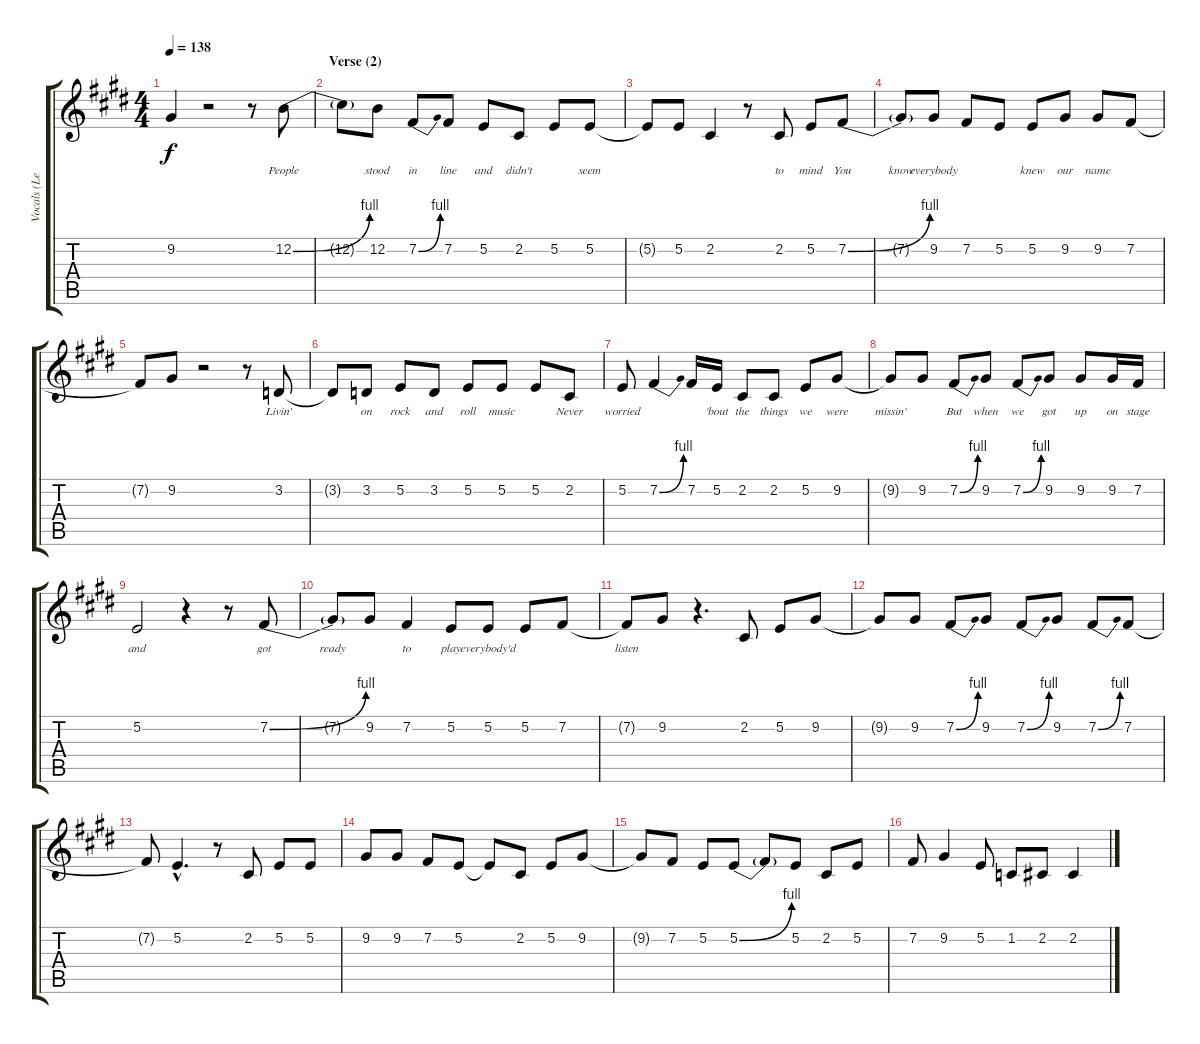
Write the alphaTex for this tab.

\track ("Vocals (Lead)" "Vocals (Le") {instrument trumpet}
\staff {score tabs}
\tuning (E4 B3 G3 D3 A2 E2) {hide}
\ts (4 4)
\tempo 138
\clef g2
\ks e
9.2.4{lyrics (0 "") lyrics (1 "") lyrics (2 "") lyrics (3 "") lyrics (4 "") dy f} r.2 r.8 12.2{be (bend 0 0 60 4)}.8{lyrics (0 "People") lyrics (1 "") lyrics (2 "") lyrics (3 "") lyrics (4 "")} |
\section ("" "Verse (2)")
12.2{t}.8{lyrics (0 "") lyrics (1 "") lyrics (2 "") lyrics (3 "") lyrics (4 "")} 12.2.8{lyrics (0 "stood") lyrics (1 "") lyrics (2 "") lyrics (3 "") lyrics (4 "")} 7.2{be (bend 0 0 60 4)}.8{lyrics (0 "in") lyrics (1 "") lyrics (2 "") lyrics (3 "") lyrics (4 "")} 7.2.8{lyrics (0 "line") lyrics (1 "") lyrics (2 "") lyrics (3 "") lyrics (4 "")} 5.2.8{lyrics (0 "and") lyrics (1 "") lyrics (2 "") lyrics (3 "") lyrics (4 "")} 2.2.8{lyrics (0 "didn't") lyrics (1 "") lyrics (2 "") lyrics (3 "") lyrics (4 "")} 5.2.8{lyrics (0 "") lyrics (1 "") lyrics (2 "") lyrics (3 "") lyrics (4 "")} 5.2.8{lyrics (0 "seem") lyrics (1 "") lyrics (2 "") lyrics (3 "") lyrics (4 "")} |
5.2{t}.8{lyrics (0 "") lyrics (1 "") lyrics (2 "") lyrics (3 "") lyrics (4 "")} 5.2.8{lyrics (0 "") lyrics (1 "") lyrics (2 "") lyrics (3 "") lyrics (4 "")} 2.2.4{lyrics (0 "") lyrics (1 "") lyrics (2 "") lyrics (3 "") lyrics (4 "")} r.8 2.2.8{lyrics (0 "to") lyrics (1 "") lyrics (2 "") lyrics (3 "") lyrics (4 "")} 5.2.8{lyrics (0 "mind") lyrics (1 "") lyrics (2 "") lyrics (3 "") lyrics (4 "")} 7.2{be (bend 0 0 60 4)}.8{lyrics (0 "You") lyrics (1 "") lyrics (2 "") lyrics (3 "") lyrics (4 "")} |
7.2{t}.8{lyrics (0 "know") lyrics (1 "") lyrics (2 "") lyrics (3 "") lyrics (4 "")} 9.2.8{lyrics (0 "everybody") lyrics (1 "") lyrics (2 "") lyrics (3 "") lyrics (4 "")} 7.2.8{lyrics (0 "") lyrics (1 "") lyrics (2 "") lyrics (3 "") lyrics (4 "")} 5.2.8{lyrics (0 "") lyrics (1 "") lyrics (2 "") lyrics (3 "") lyrics (4 "")} 5.2.8{lyrics (0 "knew") lyrics (1 "") lyrics (2 "") lyrics (3 "") lyrics (4 "")} 9.2.8{lyrics (0 "our") lyrics (1 "") lyrics (2 "") lyrics (3 "") lyrics (4 "")} 9.2.8{lyrics (0 "name") lyrics (1 "") lyrics (2 "") lyrics (3 "") lyrics (4 "")} 7.2.8{lyrics (0 "") lyrics (1 "") lyrics (2 "") lyrics (3 "") lyrics (4 "")} |
7.2{t}.8{lyrics (0 "") lyrics (1 "") lyrics (2 "") lyrics (3 "") lyrics (4 "")} 9.2.8{lyrics (0 "") lyrics (1 "") lyrics (2 "") lyrics (3 "") lyrics (4 "")} r.2 r.8 3.2.8{lyrics (0 "Livin'") lyrics (1 "") lyrics (2 "") lyrics (3 "") lyrics (4 "")} |
3.2{t}.8{lyrics (0 "") lyrics (1 "") lyrics (2 "") lyrics (3 "") lyrics (4 "")} 3.2.8{lyrics (0 "on") lyrics (1 "") lyrics (2 "") lyrics (3 "") lyrics (4 "")} 5.2.8{lyrics (0 "rock") lyrics (1 "") lyrics (2 "") lyrics (3 "") lyrics (4 "")} 3.2.8{lyrics (0 "and") lyrics (1 "") lyrics (2 "") lyrics (3 "") lyrics (4 "")} 5.2.8{lyrics (0 "roll") lyrics (1 "") lyrics (2 "") lyrics (3 "") lyrics (4 "")} 5.2.8{lyrics (0 "music") lyrics (1 "") lyrics (2 "") lyrics (3 "") lyrics (4 "")} 5.2.8{lyrics (0 "") lyrics (1 "") lyrics (2 "") lyrics (3 "") lyrics (4 "")} 2.2.8{lyrics (0 "Never") lyrics (1 "") lyrics (2 "") lyrics (3 "") lyrics (4 "")} |
5.2.8{lyrics (0 "worried") lyrics (1 "") lyrics (2 "") lyrics (3 "") lyrics (4 "")} 7.2{be (bend 0 0 60 4)}.4{lyrics (0 "") lyrics (1 "") lyrics (2 "") lyrics (3 "") lyrics (4 "")} 7.2.16{lyrics (0 "") lyrics (1 "") lyrics (2 "") lyrics (3 "") lyrics (4 "")} 5.2.16{lyrics (0 "'bout") lyrics (1 "") lyrics (2 "") lyrics (3 "") lyrics (4 "")} 2.2.8{lyrics (0 "the") lyrics (1 "") lyrics (2 "") lyrics (3 "") lyrics (4 "")} 2.2.8{lyrics (0 "things") lyrics (1 "") lyrics (2 "") lyrics (3 "") lyrics (4 "")} 5.2.8{lyrics (0 "we") lyrics (1 "") lyrics (2 "") lyrics (3 "") lyrics (4 "")} 9.2.8{lyrics (0 "were") lyrics (1 "") lyrics (2 "") lyrics (3 "") lyrics (4 "")} |
9.2{t}.8{lyrics (0 "missin'") lyrics (1 "") lyrics (2 "") lyrics (3 "") lyrics (4 "")} 9.2.8{lyrics (0 "") lyrics (1 "") lyrics (2 "") lyrics (3 "") lyrics (4 "")} 7.2{be (bend 0 0 60 4)}.8{lyrics (0 "But") lyrics (1 "") lyrics (2 "") lyrics (3 "") lyrics (4 "")} 9.2.8{lyrics (0 "when") lyrics (1 "") lyrics (2 "") lyrics (3 "") lyrics (4 "")} 7.2{be (bend 0 0 60 4)}.8{lyrics (0 "we") lyrics (1 "") lyrics (2 "") lyrics (3 "") lyrics (4 "")} 9.2.8{lyrics (0 "got") lyrics (1 "") lyrics (2 "") lyrics (3 "") lyrics (4 "")} 9.2.8{lyrics (0 "up") lyrics (1 "") lyrics (2 "") lyrics (3 "") lyrics (4 "")} 9.2.16{lyrics (0 "on") lyrics (1 "") lyrics (2 "") lyrics (3 "") lyrics (4 "")} 7.2.16{lyrics (0 "stage") lyrics (1 "") lyrics (2 "") lyrics (3 "") lyrics (4 "")} |
5.2.2{lyrics (0 "and") lyrics (1 "") lyrics (2 "") lyrics (3 "") lyrics (4 "")} r.4 r.8 7.2{be (bend 0 0 60 4)}.8{lyrics (0 "got") lyrics (1 "") lyrics (2 "") lyrics (3 "") lyrics (4 "")} |
7.2{t}.8{lyrics (0 "ready") lyrics (1 "") lyrics (2 "") lyrics (3 "") lyrics (4 "")} 9.2.8{lyrics (0 "") lyrics (1 "") lyrics (2 "") lyrics (3 "") lyrics (4 "")} 7.2.4{lyrics (0 "to") lyrics (1 "") lyrics (2 "") lyrics (3 "") lyrics (4 "")} 5.2.8{lyrics (0 "play") lyrics (1 "") lyrics (2 "") lyrics (3 "") lyrics (4 "")} 5.2.8{lyrics (0 "everybody'd") lyrics (1 "") lyrics (2 "") lyrics (3 "") lyrics (4 "")} 5.2.8{lyrics (0 "") lyrics (1 "") lyrics (2 "") lyrics (3 "") lyrics (4 "")} 7.2.8{lyrics (0 "") lyrics (1 "") lyrics (2 "") lyrics (3 "") lyrics (4 "")} |
7.2{t}.8{lyrics (0 "listen") lyrics (1 "") lyrics (2 "") lyrics (3 "") lyrics (4 "")} 9.2.8 r.4{d} 2.2.8 5.2.8 9.2.8 |
9.2{t}.8 9.2.8 7.2{be (bend 0 0 60 4)}.8 9.2.8 7.2{be (bend 0 0 60 4)}.8 9.2.8 7.2{be (bend 0 0 60 4)}.8 7.2.8 |
7.2{t}.8 5.2{hac}.4{d} r.8 2.2.8 5.2.8 5.2.8 |
9.2.8 9.2.8 7.2.8 5.2.8 5.2{t}.8 2.2.8 5.2.8 9.2.8 |
9.2{t}.8 7.2.8 5.2.8 5.2{be (bend 0 0 60 4)}.8 5.2{t}.8 5.2.8 2.2.8 5.2.8 |
7.2.8 9.2.4 5.2.8 1.2.8 2.2.8 2.2.4
